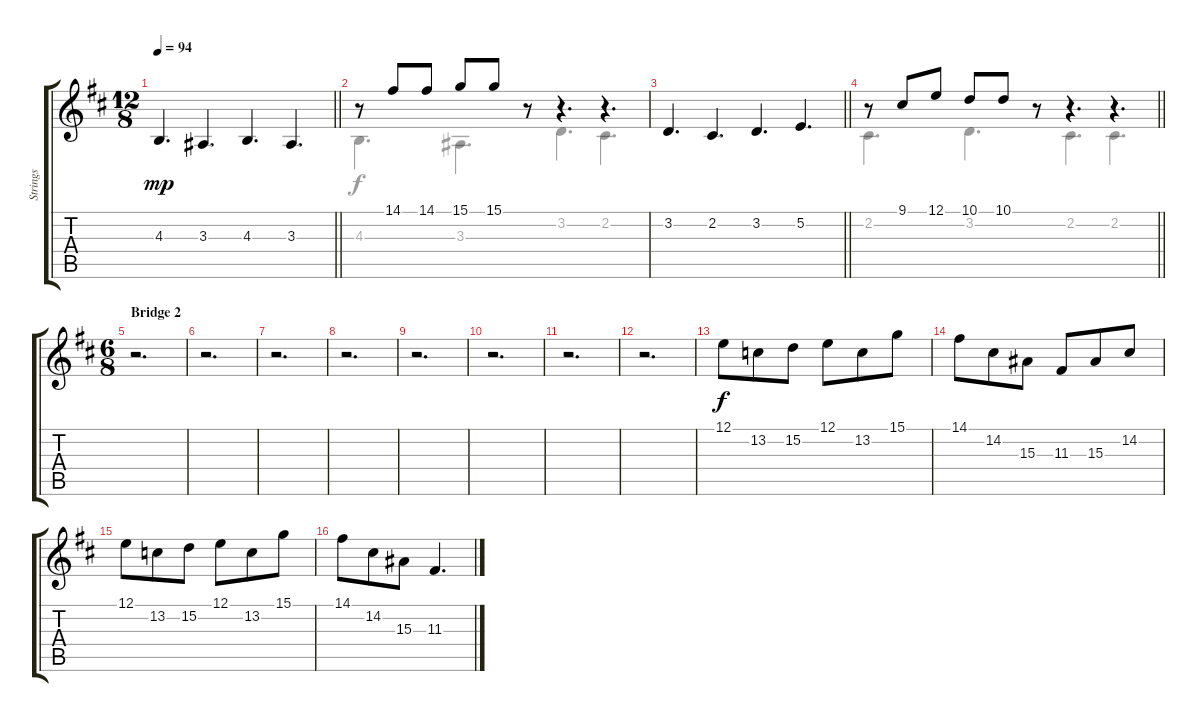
\track ("Strings" "Strings") {instrument stringensemble1}
\staff {score tabs}
\tuning (E4 B3 G3 D3 A2 E2) {hide}
\voice
\ts (12 8)
\tempo 94
\clef g2
\barLineRight lightlight
\ks bminor
4.3.4{d dy mp} 3.3.4{d} 4.3.4{d} 3.3.4{d} |
r.8 14.1.8 14.1.8 15.1.8 15.1.8 r.8 r.4{d} r.4{d} |
\barLineRight lightlight
3.2.4{d} 2.2.4{d} 3.2.4{d} 5.2.4{d} |
\barLineRight lightlight
r.8 9.1.8 12.1.8 10.1.8 10.1.8 r.8 r.4{d} r.4{d} |
\ts (6 8)
\section ("" "Bridge 2")
r.2{d} |
r.2{d} |
r.2{d} |
r.2{d} |
r.2{d} |
r.2{d} |
r.2{d} |
r.2{d} |
12.1.8{dy f} 13.2.8 15.2.8 12.1.8 13.2.8 15.1.8 |
14.1.8 14.2.8 15.3.8 11.3.8 15.3.8 14.2.8 |
12.1.8 13.2.8 15.2.8 12.1.8 13.2.8 15.1.8 |
14.1.8 14.2.8 15.3.8 11.3.4{d}
\voice
\clef g2
\ottava regular
\simile none
\barLineRight lightlight
\ks bminor
|
4.3.4{d} 3.3.4{d} 3.2.4{d} 2.2.4{d} |
\barLineRight lightlight
|
\barLineRight lightlight
2.2.4{d} 3.2.4{d} 2.2.4{d} 2.2.4{d} |
|
|
|
|
|
|
|
|
|
|
|
